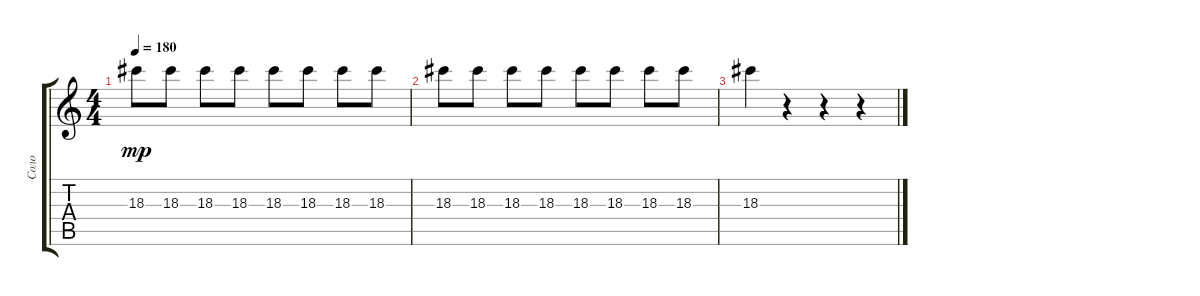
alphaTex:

\track ("Соло" "Соло") {instrument distortionguitar}
\staff {score tabs}
\tuning (E4 B3 G3 D3 A2 E2) {hide}
\ts (4 4)
\tempo 180
\clef g2
\ks c
18.3.8{dy mp} 18.3.8 18.3.8 18.3.8 18.3.8 18.3.8 18.3.8 18.3.8 |
18.3.8 18.3.8 18.3.8 18.3.8 18.3.8 18.3.8 18.3.8 18.3.8 |
18.3.4 r.4 r.4 r.4
